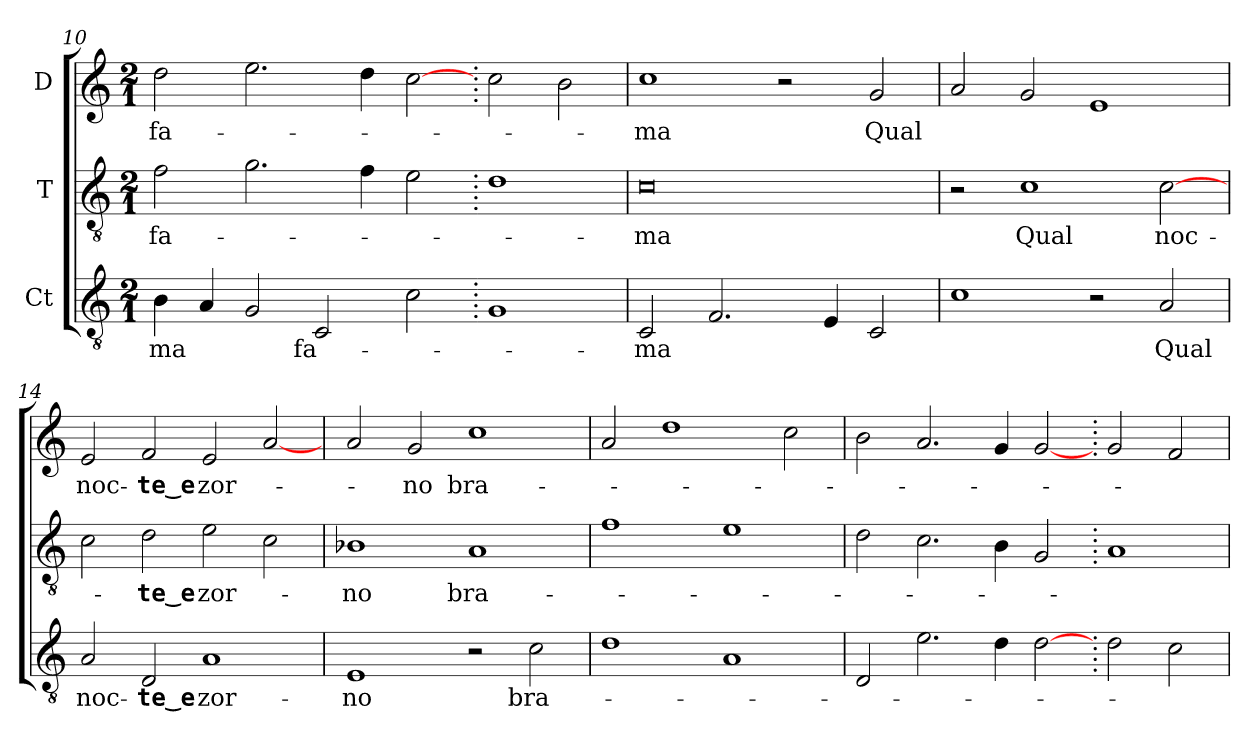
**kern	**text	**kern	**text	**kern	**text
*part3	*part3	*part2	*part2	*part1	*part1
*staff3	*staff3	*staff2	*staff2	*staff1	*staff1
*I"Ct	*	*I"T	*	*I"D	*
*clefGv2	*	*clefGv2	*	*clefG2	*
*ITrd7c12	*	*ITrd7c12	*	*	*
*k[]	*	*k[]	*	*k[]	*
*C:	*	*C:	*	*C:	*
*M2/1	*	*M2/1	*	*M2/1	*
=10	=10	=10	=10	=10	=10
!	!LO:LY:b:color=#000000	!	!	!	!
!	!	!	!LO:LY:b:color=#000000	!	!
!	!	!	!	!	!LO:LY:b:color=#000000
4BBi\	-ma	2Fi\	fa-	2ddi\	fa-
4AAi/	.	.	.	.	.
2GGi/	.	2.Gi\	.	2.eei\	.
!	!LO:LY:b:color=#000000	!	!	!	!
2CCi/	fa-	.	.	.	.
.	.	4Fi\	.	4ddi\	.
2Ci\	.	2Ei\	.	[2cci\	.
=11.	=11.	=11.	=11.	=11.	=11.
1GGi/	.	1Di\	.	2cci\	.
.	.	.	.	2bi\	.
=12	=12	=12	=12	=12	=12
!	!LO:LY:b:color=#000000	!	!	!	!
!	!	!	!LO:LY:b:color=#000000	!	!
!	!	!	!	!	!LO:LY:b:color=#000000
2CCi/	-ma	0Ci\	-ma	1cci\	-ma
2.FFi/	.	.	.	.	.
.	.	.	.	2r	.
4EEi/	.	.	.	.	.
!	!	!	!	!	!LO:LY:b:color=#000000
2CCi/	.	.	.	2gi/	Qual
!!LO:LB:g=z
=13	=13	=13	=13	=13	=13
1Ci\	.	2r	.	2ai/	.
!	!	!	!LO:LY:b:color=#000000	!	!
.	.	1Ci\	Qual	2gi/	.
2r	.	.	.	1ei/	.
!	!LO:LY:b:color=#000000	!	!	!	!
!	!	!	!LO:LY:b:color=#000000	!	!
2AAi/	Qual	[2Ci\	noc-	.	.
=14	=14	=14	=14	=14	=14
!	!LO:LY:b:color=#000000	!	!	!	!
!	!	!	!	!	!LO:LY:b:color=#000000
2AAi/	noc-	2Ci\	.	2ei/	noc-
!	!LO:LY:b:color=#000000	!	!	!	!
!	!	!	!LO:LY:b:color=#000000	!	!
!	!	!	!	!	!LO:LY:b:color=#000000
2DDi/	-te_e	2Di\	-te_e	2fi/	-te_e
!	!LO:LY:b:color=#000000	!	!	!	!
!	!	!	!LO:LY:b:color=#000000	!	!
!	!	!	!	!	!LO:LY:b:color=#000000
1AAi/	zor-	2Ei\	zor-	2ei/	zor-
.	.	2Ci\	.	[2ai/	.
=15	=15	=15	=15	=15	=15
!	!LO:LY:b:color=#000000	!	!	!	!
!	!	!	!LO:LY:b:color=#000000	!	!
1EEi/	-no	1BB-Xi/	-no	2ai/	.
!	!	!	!	!	!LO:LY:b:color=#000000
.	.	.	.	2gi/	-no
!	!	!	!LO:LY:b:color=#000000	!	!
!	!	!	!	!	!LO:LY:b:color=#000000
2r	.	1AAi/	bra-	1cci\	bra-
!	!LO:LY:b:color=#000000	!	!	!	!
2Ci\	bra-	.	.	.	.
=16	=16	=16	=16	=16	=16
1Di\	.	1Fi\	.	2ai/	.
.	.	.	.	1ddi\	.
1AAi/	.	1Ei\	.	.	.
.	.	.	.	2cci\	.
=17	=17	=17	=17	=17	=17
2DDi/	.	2Di\	.	2bi\	.
2.Ei\	.	2.Ci\	.	2.ai/	.
4Di\	.	4BBi\	.	4gi/	.
[2Di\	.	2GGi/	.	[2gi/	.
=18.	=18.	=18.	=18.	=18.	=18.
2Di\	.	1AAi/	.	2gi/	.
2Ci\	.	.	.	2fi/	.
=	=	=	=	=	=
*-	*-	*-	*-	*-	*-
